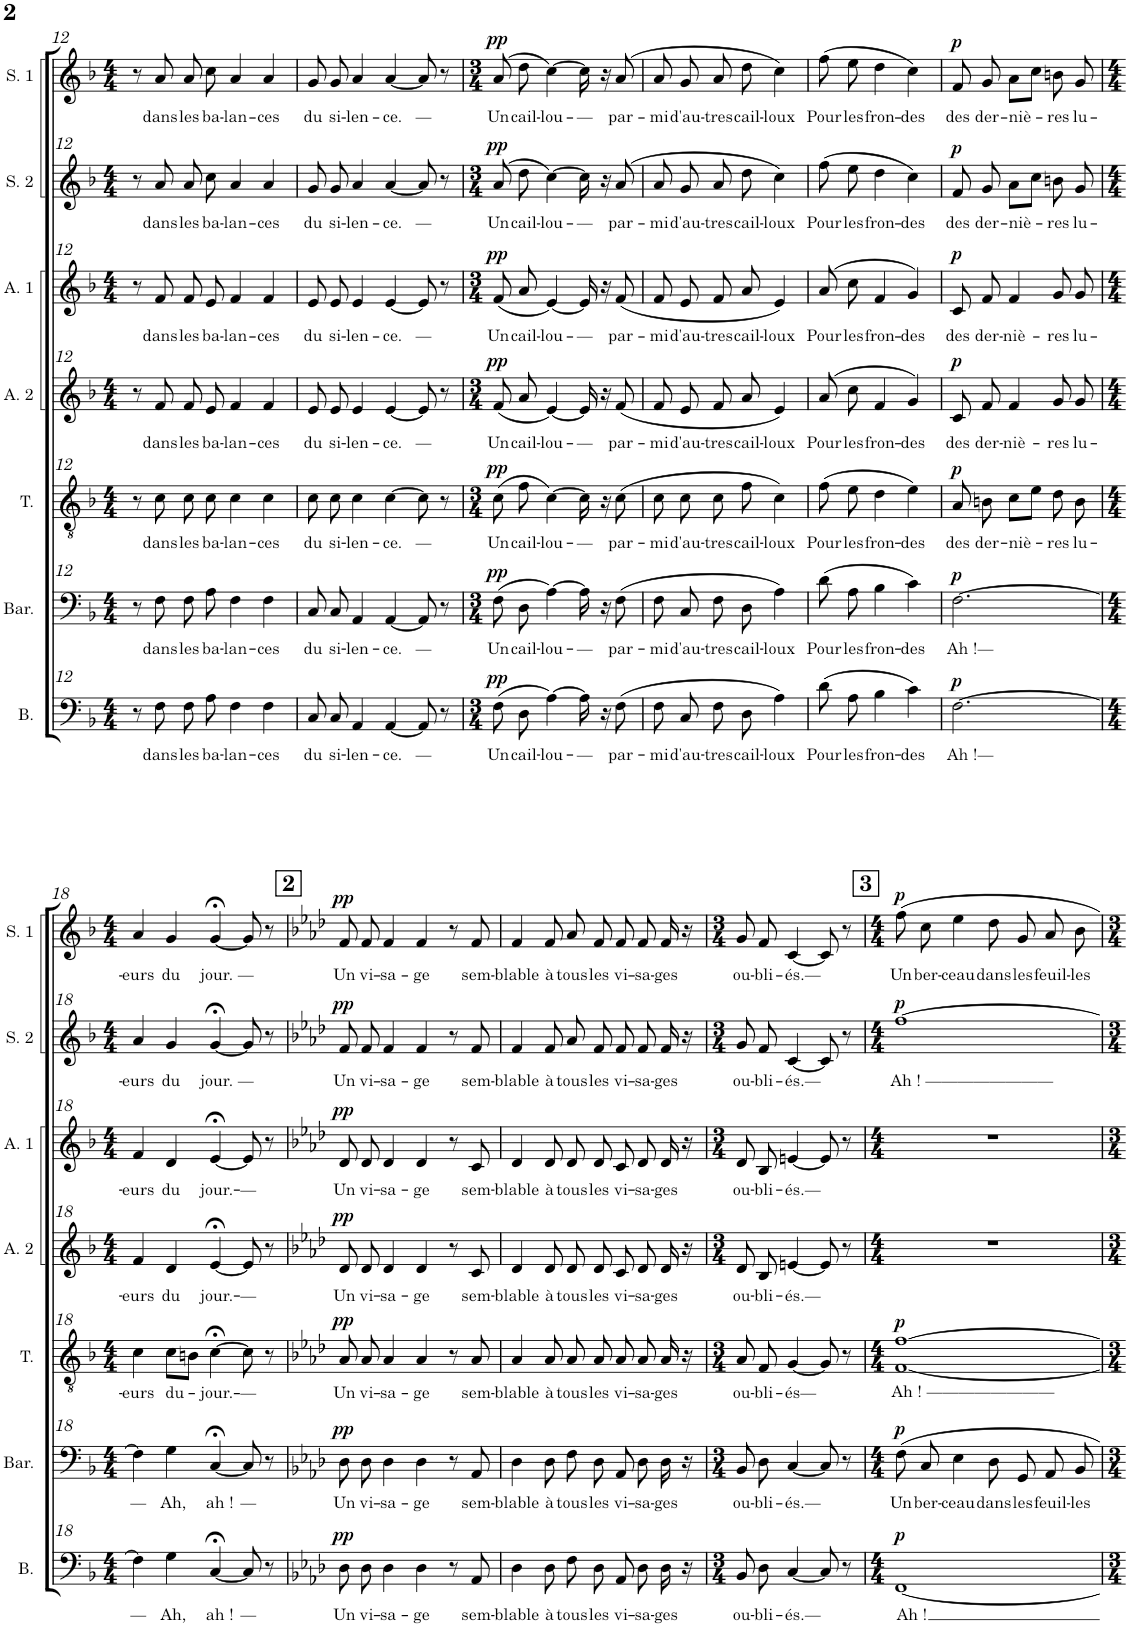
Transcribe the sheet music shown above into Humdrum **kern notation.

**kern	**text	**dynam	**kern	**text	**dynam	**kern	**text	**dynam	**kern	**text	**dynam	**kern	**text	**dynam	**kern	**text	**dynam	**kern	**text	**dynam
*part7	*part7	*part7	*part6	*part6	*part6	*part5	*part5	*part5	*part4	*part4	*part4	*part3	*part3	*part3	*part2	*part2	*part2	*part1	*part1	*part1
*staff7	*staff7	*staff7	*staff6	*staff6	*staff6	*staff5	*staff5	*staff5	*staff4	*staff4	*staff4	*staff3	*staff3	*staff3	*staff2	*staff2	*staff2	*staff1	*staff1	*staff1
*I"Basse	*	*	*I"Baryton	*	*	*I"Tenor	*	*	*I"Alto 2	*	*	*I"Alto 1	*	*	*I"Soprano 2	*	*	*I"Soprano 1	*	*
*I'B.	*	*	*I'Bar.	*	*	*I'T.	*	*	*I'A. 2	*	*	*I'A. 1	*	*	*I'S. 2	*	*	*I'S. 1	*	*
!!LO:PB:g=z
*clefF4	*	*	*clefF4	*	*	*clefGv2	*	*	*clefG2	*	*	*clefG2	*	*	*clefG2	*	*	*clefG2	*	*
*k[b-]	*	*	*k[b-]	*	*	*k[b-]	*	*	*k[b-]	*	*	*k[b-]	*	*	*k[b-]	*	*	*k[b-]	*	*
*M4/4	*	*	*M4/4	*	*	*M4/4	*	*	*M4/4	*	*	*M4/4	*	*	*M4/4	*	*	*M4/4	*	*
=12	=12	=12	=12	=12	=12	=12	=12	=12	=12	=12	=12	=12	=12	=12	=12	=12	=12	=12	=12	=12
8r	.	.	8r	.	.	8r	.	.	8r	.	.	8r	.	.	8r	.	.	8r	.	.
!	!LO:LY:b	!	!	!LO:LY:b	!	!	!LO:LY:b	!	!	!LO:LY:b	!	!	!LO:LY:b	!	!	!LO:LY:b	!	!	!LO:LY:b	!
8F\	dans	.	8F\	dans	.	8c\	dans	.	8f/	dans	.	8f/	dans	.	8a/	dans	.	8a/	dans	.
!	!LO:LY:b	!	!	!LO:LY:b	!	!	!LO:LY:b	!	!	!LO:LY:b	!	!	!LO:LY:b	!	!	!LO:LY:b	!	!	!LO:LY:b	!
8F\L	les	.	8F\L	les	.	8c\	les	.	8f/L	les	.	8f/L	les	.	8a/	les	.	8a/	les	.
!	!LO:LY:b	!	!	!LO:LY:b	!	!	!LO:LY:b	!	!	!LO:LY:b	!	!	!LO:LY:b	!	!	!LO:LY:b	!	!	!LO:LY:b	!
8A\J	ba-	.	8A\J	ba-	.	8c\	ba-	.	8e/J	ba-	.	8e/J	ba-	.	8cc\	ba-	.	8cc\	ba-	.
!	!LO:LY:b	!	!	!LO:LY:b	!	!	!LO:LY:b	!	!	!LO:LY:b	!	!	!LO:LY:b	!	!	!LO:LY:b	!	!	!LO:LY:b	!
4F\	-lan-	.	4F\	-lan-	.	4c\	-lan-	.	4f/	-lan-	.	4f/	-lan-	.	4a/	-lan-	.	4a/	-lan-	.
!	!LO:LY:b	!	!	!LO:LY:b	!	!	!LO:LY:b	!	!	!LO:LY:b	!	!	!LO:LY:b	!	!	!LO:LY:b	!	!	!LO:LY:b	!
4F\	-ces	.	4F\	-ces	.	4c\	-ces	.	4f/	-ces	.	4f/	-ces	.	4a/	-ces	.	4a/	-ces	.
=13	=13	=13	=13	=13	=13	=13	=13	=13	=13	=13	=13	=13	=13	=13	=13	=13	=13	=13	=13	=13
!	!LO:LY:b	!	!	!LO:LY:b	!	!	!LO:LY:b	!	!	!LO:LY:b	!	!	!LO:LY:b	!	!	!LO:LY:b	!	!	!LO:LY:b	!
8C/L	du	.	8C/L	du	.	8c\	du	.	8e/L	du	.	8e/L	du	.	8g/	du	.	8g/	du	.
!	!LO:LY:b	!	!	!LO:LY:b	!	!	!LO:LY:b	!	!	!LO:LY:b	!	!	!LO:LY:b	!	!	!LO:LY:b	!	!	!LO:LY:b	!
8C/J	si-	.	8C/J	si-	.	8c\	si-	.	8e/J	si-	.	8e/J	si-	.	8g/	si-	.	8g/	si-	.
!	!LO:LY:b	!	!	!LO:LY:b	!	!	!LO:LY:b	!	!	!LO:LY:b	!	!	!LO:LY:b	!	!	!LO:LY:b	!	!	!LO:LY:b	!
4AA/	-len-	.	4AA/	-len-	.	4c\	-len-	.	4e/	-len-	.	4e/	-len-	.	4a/	-len-	.	4a/	-len-	.
!	!LO:LY:b	!	!	!LO:LY:b	!	!	!LO:LY:b	!	!	!LO:LY:b	!	!	!LO:LY:b	!	!	!LO:LY:b	!	!	!LO:LY:b	!
[4AA/	-ce.	.	[4AA/	-ce.	.	[4c\	-ce.	.	[4e/	-ce.	.	[4e/	-ce.	.	[4a/	-ce.	.	[4a/	-ce.	.
!	!LO:LY:b	!	!	!LO:LY:b	!	!	!LO:LY:b	!	!	!LO:LY:b	!	!	!LO:LY:b	!	!	!LO:LY:b	!	!	!LO:LY:b	!
8AA/]	—	.	8AA/]	—	.	8c\]	—	.	8e/]	—	.	8e/]	—	.	8a/]	—	.	8a/]	—	.
8r	.	.	8r	.	.	8r	.	.	8r	.	.	8r	.	.	8r	.	.	8r	.	.
=14	=14	=14	=14	=14	=14	=14	=14	=14	=14	=14	=14	=14	=14	=14	=14	=14	=14	=14	=14	=14
*M3/4	*	*	*M3/4	*	*	*M3/4	*	*	*M3/4	*	*	*M3/4	*	*	*M3/4	*	*	*M3/4	*	*
!	!LO:LY:b	!LO:DY:a	!	!LO:LY:b	!LO:DY:a	!	!LO:LY:b	!LO:DY:a	!	!LO:LY:b	!LO:DY:a	!	!LO:LY:b	!LO:DY:a	!	!LO:LY:b	!LO:DY:a	!	!LO:LY:b	!LO:DY:a
(8F\L	Un	pp	(8F\L	Un	pp	(8c\	Un	pp	(8f/L	Un	pp	(8f/L	Un	pp	(8a/	Un	pp	(8a/	Un	pp
!	!LO:LY:b	!	!	!LO:LY:b	!	!	!LO:LY:b	!	!	!LO:LY:b	!	!	!LO:LY:b	!	!	!LO:LY:b	!	!	!LO:LY:b	!
8D\J	cail-	.	8D\J	cail-	.	8f\	cail-	.	8a/J	cail-	.	8a/J	cail-	.	8dd\	cail-	.	8dd\	cail-	.
!	!LO:LY:b	!	!	!LO:LY:b	!	!	!LO:LY:b	!	!	!LO:LY:b	!	!	!LO:LY:b	!	!	!LO:LY:b	!	!	!LO:LY:b	!
[4A\)	-lou-	.	[4A\)	-lou-	.	[4c\)	-lou-	.	[4e/)	-lou-	.	[4e/)	-lou-	.	[4cc\)	-lou-	.	[4cc\)	-lou-	.
!	!LO:LY:b	!	!	!LO:LY:b	!	!	!LO:LY:b	!	!	!LO:LY:b	!	!	!LO:LY:b	!	!	!LO:LY:b	!	!	!LO:LY:b	!
16A\]	-—	.	16A\]	-—	.	16c\]	-—	.	16e/]	-—	.	16e/]	-—	.	16cc\]	-—	.	16cc\]	-—	.
16r	.	.	16r	.	.	16r	.	.	16r	.	.	16r	.	.	16r	.	.	16r	.	.
!	!LO:LY:b	!	!	!LO:LY:b	!	!	!LO:LY:b	!	!	!LO:LY:b	!	!	!LO:LY:b	!	!	!LO:LY:b	!	!	!LO:LY:b	!
(8F\	par-	.	(8F\	par-	.	(8c\	par-	.	(8f/	par-	.	(8f/	par-	.	(8a/	par-	.	(8a/	par-	.
=15	=15	=15	=15	=15	=15	=15	=15	=15	=15	=15	=15	=15	=15	=15	=15	=15	=15	=15	=15	=15
!	!LO:LY:b	!	!	!LO:LY:b	!	!	!LO:LY:b	!	!	!LO:LY:b	!	!	!LO:LY:b	!	!	!LO:LY:b	!	!	!LO:LY:b	!
8F\L	-mi	.	8F\L	-mi	.	8c\	-mi	.	8f/L	-mi	.	8f/L	-mi	.	8a/	-mi	.	8a/	-mi	.
!	!LO:LY:b	!	!	!LO:LY:b	!	!	!LO:LY:b	!	!	!LO:LY:b	!	!	!LO:LY:b	!	!	!LO:LY:b	!	!	!LO:LY:b	!
8C\J	d'au-	.	8C\J	d'au-	.	8c\	d'au-	.	8e/J	d'au-	.	8e/J	d'au-	.	8g/	d'au-	.	8g/	d'au-	.
!	!LO:LY:b	!	!	!LO:LY:b	!	!	!LO:LY:b	!	!	!LO:LY:b	!	!	!LO:LY:b	!	!	!LO:LY:b	!	!	!LO:LY:b	!
8F\L	-tres	.	8F\L	-tres	.	8c\	-tres	.	8f/L	-tres	.	8f/L	-tres	.	8a/	-tres	.	8a/	-tres	.
!	!LO:LY:b	!	!	!LO:LY:b	!	!	!LO:LY:b	!	!	!LO:LY:b	!	!	!LO:LY:b	!	!	!LO:LY:b	!	!	!LO:LY:b	!
8D\J	cail-	.	8D\J	cail-	.	8f\	cail-	.	8a/J	cail-	.	8a/J	cail-	.	8dd\	cail-	.	8dd\	cail-	.
!	!LO:LY:b	!	!	!LO:LY:b	!	!	!LO:LY:b	!	!	!LO:LY:b	!	!	!LO:LY:b	!	!	!LO:LY:b	!	!	!LO:LY:b	!
4A\)	-loux	.	4A\)	-loux	.	4c\)	-loux	.	4e/)	-loux	.	4e/)	-loux	.	4cc\)	-loux	.	4cc\)	-loux	.
=16	=16	=16	=16	=16	=16	=16	=16	=16	=16	=16	=16	=16	=16	=16	=16	=16	=16	=16	=16	=16
!	!LO:LY:b	!	!	!LO:LY:b	!	!	!LO:LY:b	!	!	!LO:LY:b	!	!	!LO:LY:b	!	!	!LO:LY:b	!	!	!LO:LY:b	!
(8d\L	Pour	.	(8d\L	Pour	.	(8f\	Pour	.	(8a\L	Pour	.	(8a\L	Pour	.	(8ff\	Pour	.	(8ff\	Pour	.
!	!LO:LY:b	!	!	!LO:LY:b	!	!	!LO:LY:b	!	!	!LO:LY:b	!	!	!LO:LY:b	!	!	!LO:LY:b	!	!	!LO:LY:b	!
8A\J	les	.	8A\J	les	.	8e\	les	.	8cc\J	les	.	8cc\J	les	.	8ee\	les	.	8ee\	les	.
!	!LO:LY:b	!	!	!LO:LY:b	!	!	!LO:LY:b	!	!	!LO:LY:b	!	!	!LO:LY:b	!	!	!LO:LY:b	!	!	!LO:LY:b	!
4B-\	fron-	.	4B-\	fron-	.	4d\	fron-	.	4f/	fron-	.	4f/	fron-	.	4dd\	fron-	.	4dd\	fron-	.
!	!LO:LY:b	!	!	!LO:LY:b	!	!	!LO:LY:b	!	!	!LO:LY:b	!	!	!LO:LY:b	!	!	!LO:LY:b	!	!	!LO:LY:b	!
4c\)	-des	.	4c\)	-des	.	4e\)	-des	.	4g/)	-des	.	4g/)	-des	.	4cc\)	-des	.	4cc\)	-des	.
=17	=17	=17	=17	=17	=17	=17	=17	=17	=17	=17	=17	=17	=17	=17	=17	=17	=17	=17	=17	=17
!	!LO:LY:b	!LO:DY:a	!	!LO:LY:b	!LO:DY:a	!	!LO:LY:b	!LO:DY:a	!	!LO:LY:b	!LO:DY:a	!	!LO:LY:b	!LO:DY:a	!	!LO:LY:b	!LO:DY:a	!	!LO:LY:b	!LO:DY:a
[2.F\	Ah !—	p	[2.F\	Ah !—	p	8A/	des	p	8c/L	des	p	8c/L	des	p	8f/	des	p	8f/	des	p
!	!	!	!	!	!	!	!LO:LY:b	!	!	!LO:LY:b	!	!	!LO:LY:b	!	!	!LO:LY:b	!	!	!LO:LY:b	!
.	.	.	.	.	.	8Bn\	der-	.	8f/J	der-	.	8f/J	der-	.	8g/	der-	.	8g/	der-	.
!	!	!	!	!	!	!	!LO:LY:b	!	!	!LO:LY:b	!	!	!LO:LY:b	!	!	!LO:LY:b	!	!	!LO:LY:b	!
.	.	.	.	.	.	8c\L	-niè-	.	4f/	-niè-	.	4f/	-niè-	.	8a\L	-niè-	.	8a\L	-niè-	.
.	.	.	.	.	.	8e\J	.	.	.	.	.	.	.	.	8cc\J	.	.	8cc\J	.	.
!	!	!	!	!	!	!	!LO:LY:b	!	!	!LO:LY:b	!	!	!LO:LY:b	!	!	!LO:LY:b	!	!	!LO:LY:b	!
.	.	.	.	.	.	8d\	-res	.	8g/L	-res	.	8g/L	-res	.	8bn\	-res	.	8bn\	-res	.
!	!	!	!	!	!	!	!LO:LY:b	!	!	!LO:LY:b	!	!	!LO:LY:b	!	!	!LO:LY:b	!	!	!LO:LY:b	!
.	.	.	.	.	.	8B\	lu-	.	8g/J	lu-	.	8g/J	lu-	.	8g/	lu-	.	8g/	lu-	.
!!LO:LB:g=z
=18	=18	=18	=18	=18	=18	=18	=18	=18	=18	=18	=18	=18	=18	=18	=18	=18	=18	=18	=18	=18
*M4/4	*	*	*M4/4	*	*	*M4/4	*	*	*M4/4	*	*	*M4/4	*	*	*M4/4	*	*	*M4/4	*	*
!	!LO:LY:b	!	!	!LO:LY:b	!	!	!LO:LY:b	!	!	!LO:LY:b	!	!	!LO:LY:b	!	!	!LO:LY:b	!	!	!LO:LY:b	!
4F\]	—	.	4F\]	—	.	4c\	-eurs	.	4f/	-eurs	.	4f/	-eurs	.	4a/	-eurs	.	4a/	-eurs	.
!	!LO:LY:b	!	!	!LO:LY:b	!	!	!LO:LY:b	!	!	!LO:LY:b	!	!	!LO:LY:b	!	!	!LO:LY:b	!	!	!LO:LY:b	!
4G\	Ah,	.	4G\	Ah,	.	8c\L	du-	.	4d/	du	.	4d/	du	.	4g/	du	.	4g/	du	.
.	.	.	.	.	.	8Bn\J	.	.	.	.	.	.	.	.	.	.	.	.	.	.
!	!LO:LY:b	!	!	!LO:LY:b	!	!	!LO:LY:b	!	!	!LO:LY:b	!	!	!LO:LY:b	!	!	!LO:LY:b	!	!	!LO:LY:b	!
[4C;</	ah !	.	[4C;</	ah !	.	[4c;<\	jour.-	.	[4e;</	jour.-	.	[4e;</	jour.-	.	[4g;</	jour. —	.	[4g;</	jour. —	.
!	!LO:LY:b	!	!	!LO:LY:b	!	!	!LO:LY:b	!	!	!LO:LY:b	!	!	!LO:LY:b	!	!	!	!	!	!	!
8C/]	—	.	8C/]	—	.	8c\]	-—	.	8e/]	-—	.	8e/]	-—	.	8g/]	.	.	8g/]	.	.
8r	.	.	8r	.	.	8r	.	.	8r	.	.	8r	.	.	8r	.	.	8r	.	.
!!LO:REH:place=s1:a:B:cj:fs=14:t=2
=19	=19	=19	=19	=19	=19	=19	=19	=19	=19	=19	=19	=19	=19	=19	=19	=19	=19	=19	=19	=19
*k[b-e-a-d-]	*	*	*k[b-e-a-d-]	*	*	*k[b-e-a-d-]	*	*	*k[b-e-a-d-]	*	*	*k[b-e-a-d-]	*	*	*k[b-e-a-d-]	*	*	*k[b-e-a-d-]	*	*
!	!LO:LY:b	!LO:DY:a	!	!LO:LY:b	!LO:DY:a	!	!LO:LY:b	!LO:DY:a	!	!LO:LY:b	!LO:DY:a	!	!LO:LY:b	!LO:DY:a	!	!LO:LY:b	!LO:DY:a	!	!LO:LY:b	!LO:DY:a
8D-\L	Un	pp	8D-\L	Un	pp	8A-/	Un	pp	8d-/L	Un	pp	8d-/L	Un	pp	8f/	-Un	pp	8f/	-Un	pp
!	!LO:LY:b	!	!	!LO:LY:b	!	!	!LO:LY:b	!	!	!LO:LY:b	!	!	!LO:LY:b	!	!	!LO:LY:b	!	!	!LO:LY:b	!
8D-\J	vi-	.	8D-\J	vi-	.	8A-/	vi-	.	8d-/J	vi-	.	8d-/J	vi-	.	8f/	vi-	.	8f/	vi-	.
!	!LO:LY:b	!	!	!LO:LY:b	!	!	!LO:LY:b	!	!	!LO:LY:b	!	!	!LO:LY:b	!	!	!LO:LY:b	!	!	!LO:LY:b	!
4D-\	-sa-	.	4D-\	-sa-	.	4A-/	-sa-	.	4d-/	-sa-	.	4d-/	-sa-	.	4f/	-sa-	.	4f/	-sa-	.
!	!LO:LY:b	!	!	!LO:LY:b	!	!	!LO:LY:b	!	!	!LO:LY:b	!	!	!LO:LY:b	!	!	!LO:LY:b	!	!	!LO:LY:b	!
4D-\	-ge	.	4D-\	-ge	.	4A-/	-ge	.	4d-/	-ge	.	4d-/	-ge	.	4f/	-ge	.	4f/	-ge	.
8r	.	.	8r	.	.	8r	.	.	8r	.	.	8r	.	.	8r	.	.	8r	.	.
!	!LO:LY:b	!	!	!LO:LY:b	!	!	!LO:LY:b	!	!	!LO:LY:b	!	!	!LO:LY:b	!	!	!LO:LY:b	!	!	!LO:LY:b	!
8AA-/	sem-	.	8AA-/	sem-	.	8A-/	sem-	.	8c/	sem-	.	8c/	sem-	.	8f/	sem-	.	8f/	sem-	.
=20	=20	=20	=20	=20	=20	=20	=20	=20	=20	=20	=20	=20	=20	=20	=20	=20	=20	=20	=20	=20
!	!LO:LY:b	!	!	!LO:LY:b	!	!	!LO:LY:b	!	!	!LO:LY:b	!	!	!LO:LY:b	!	!	!LO:LY:b	!	!	!LO:LY:b	!
4D-\	-blable	.	4D-\	-blable	.	4A-/	-blable	.	4d-/	-blable	.	4d-/	-blable	.	4f/	-blable	.	4f/	-blable	.
!	!LO:LY:b	!	!	!LO:LY:b	!	!	!LO:LY:b	!	!	!LO:LY:b	!	!	!LO:LY:b	!	!	!LO:LY:b	!	!	!LO:LY:b	!
8D-\L	à	.	8D-\L	à	.	8A-/	à	.	8d-/L	à	.	8d-/L	à	.	8f/	à	.	8f/	à	.
!	!LO:LY:b	!	!	!LO:LY:b	!	!	!LO:LY:b	!	!	!LO:LY:b	!	!	!LO:LY:b	!	!	!LO:LY:b	!	!	!LO:LY:b	!
8F\J	tous	.	8F\J	tous	.	8A-/	tous	.	8d-/J	tous	.	8d-/J	tous	.	8a-/	tous	.	8a-/	tous	.
!	!LO:LY:b	!	!	!LO:LY:b	!	!	!LO:LY:b	!	!	!LO:LY:b	!	!	!LO:LY:b	!	!	!LO:LY:b	!	!	!LO:LY:b	!
8D-/L	les	.	8D-/L	les	.	8A-/	les	.	8d-/L	les	.	8d-/L	les	.	8f/	les	.	8f/	les	.
!	!LO:LY:b	!	!	!LO:LY:b	!	!	!LO:LY:b	!	!	!LO:LY:b	!	!	!LO:LY:b	!	!	!LO:LY:b	!	!	!LO:LY:b	!
8AA-/J	vi-	.	8AA-/J	vi-	.	8A-/	vi-	.	8c/J	vi-	.	8c/J	vi-	.	8f/	vi-	.	8f/	vi-	.
!	!LO:LY:b	!	!	!LO:LY:b	!	!	!LO:LY:b	!	!	!LO:LY:b	!	!	!LO:LY:b	!	!	!LO:LY:b	!	!	!LO:LY:b	!
8D-\L	-sa-	.	8D-\L	-sa-	.	8A-/	-sa-	.	8d-/L	-sa-	.	8d-/L	-sa-	.	8f/	-sa-	.	8f/	-sa-	.
!	!LO:LY:b	!	!	!LO:LY:b	!	!	!LO:LY:b	!	!	!LO:LY:b	!	!	!LO:LY:b	!	!	!LO:LY:b	!	!	!LO:LY:b	!
16D-\Jk	-ges	.	16D-\Jk	-ges	.	16A-/	-ges	.	16d-/Jk	-ges	.	16d-/Jk	-ges	.	16f/	-ges	.	16f/	-ges	.
16r	.	.	16r	.	.	16r	.	.	16r	.	.	16r	.	.	16r	.	.	16r	.	.
=21	=21	=21	=21	=21	=21	=21	=21	=21	=21	=21	=21	=21	=21	=21	=21	=21	=21	=21	=21	=21
*M3/4	*	*	*M3/4	*	*	*M3/4	*	*	*M3/4	*	*	*M3/4	*	*	*M3/4	*	*	*M3/4	*	*
!	!LO:LY:b	!	!	!LO:LY:b	!	!	!LO:LY:b	!	!	!LO:LY:b	!	!	!LO:LY:b	!	!	!LO:LY:b	!	!	!LO:LY:b	!
8BB-/L	ou-	.	8BB-/L	ou-	.	8A-/	ou-	.	8d-/L	ou-	.	8d-/L	ou-	.	8g/	ou-	.	8g/	ou-	.
!	!LO:LY:b	!	!	!LO:LY:b	!	!	!LO:LY:b	!	!	!LO:LY:b	!	!	!LO:LY:b	!	!	!LO:LY:b	!	!	!LO:LY:b	!
8D-/J	-bli-	.	8D-/J	-bli-	.	8F/	-bli-	.	8B-/J	-bli-	.	8B-/J	-bli-	.	8f/	-bli-	.	8f/	-bli-	.
!	!LO:LY:b	!	!	!LO:LY:b	!	!	!LO:LY:b	!	!	!LO:LY:b	!	!	!LO:LY:b	!	!	!LO:LY:b	!	!	!LO:LY:b	!
[4C/	-és.—	.	[4C/	-és.—	.	[4G/	-és—	.	[4en/	-és.—	.	[4en/	-és.—	.	[4c/	-és.—	.	[4c/	-és.—	.
8C/]	.	.	8C/]	.	.	8G/]	.	.	8e/]	.	.	8e/]	.	.	8c/]	.	.	8c/]	.	.
8r	.	.	8r	.	.	8r	.	.	8r	.	.	8r	.	.	8r	.	.	8r	.	.
!!LO:REH:place=s1:a:B:cj:fs=14:t=3
=22	=22	=22	=22	=22	=22	=22	=22	=22	=22	=22	=22	=22	=22	=22	=22	=22	=22	=22	=22	=22
*M4/4	*	*	*M4/4	*	*	*M4/4	*	*	*M4/4	*	*	*M4/4	*	*	*M4/4	*	*	*M4/4	*	*
!	!LO:LY:b	!LO:DY:a	!	!LO:LY:b	!LO:DY:a	!	!LO:LY:b	!LO:DY:a	!	!	!	!	!	!	!	!LO:LY:b	!LO:DY:a	!	!LO:LY:b	!LO:DY:a
[1FF	Ah !	p	8F\L	Un	p	[1F [1f	Ah ! ————————	p	1r	.	.	1r	.	.	[1ff	Ah ! ————————	p	8ff\	Un	p
!	!	!	!	!LO:LY:b	!	!	!	!	!	!	!	!	!	!	!	!	!	!	!LO:LY:b	!
.	.	.	8C\J	ber-	.	.	.	.	.	.	.	.	.	.	.	.	.	8cc\	ber-	.
!	!	!	!	!LO:LY:b	!	!	!	!	!	!	!	!	!	!	!	!	!	!	!LO:LY:b	!
.	.	.	4E-\	-ceau	.	.	.	.	.	.	.	.	.	.	.	.	.	4ee-\	-ceau	.
!	!	!	!	!LO:LY:b	!	!	!	!	!	!	!	!	!	!	!	!	!	!	!LO:LY:b	!
.	.	.	8D-/L	dans	.	.	.	.	.	.	.	.	.	.	.	.	.	8dd-\	dans	.
!	!	!	!	!LO:LY:b	!	!	!	!	!	!	!	!	!	!	!	!	!	!	!LO:LY:b	!
.	.	.	8GG/J	les	.	.	.	.	.	.	.	.	.	.	.	.	.	8g/	les	.
!	!	!	!	!LO:LY:b	!	!	!	!	!	!	!	!	!	!	!	!	!	!	!LO:LY:b	!
.	.	.	8AA-/L	feuil-	.	.	.	.	.	.	.	.	.	.	.	.	.	8a-/	feuil-	.
!	!	!	!	!LO:LY:b	!	!	!	!	!	!	!	!	!	!	!	!	!	!	!LO:LY:b	!
.	.	.	8BB-/J	-les	.	.	.	.	.	.	.	.	.	.	.	.	.	8b-\	-les	.
=	=	=	=	=	=	=	=	=	=	=	=	=	=	=	=	=	=	=	=	=
*-	*-	*-	*-	*-	*-	*-	*-	*-	*-	*-	*-	*-	*-	*-	*-	*-	*-	*-	*-	*-
